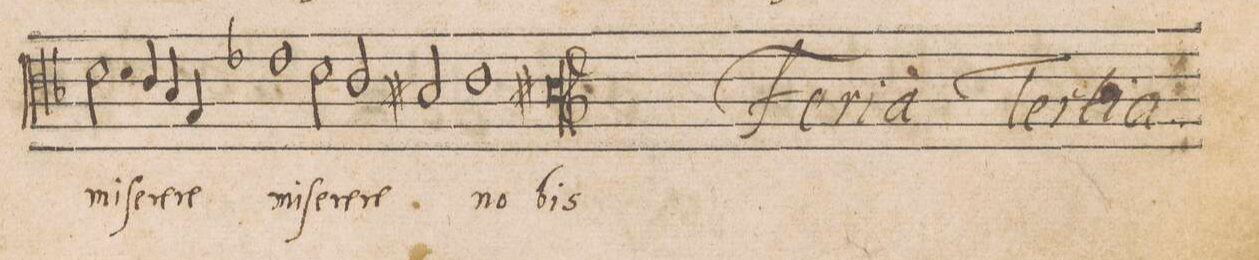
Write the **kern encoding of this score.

**kern	**text	**text
*I"ALTVS	*	*
*clefC3	*	*
*k[b-]	*	*
*met(C|)	*	*
*M2/1	*	*
2.d\	mi-	.
4c/	-ſe-	.
=45	=45	=45
4B-/	-re-	.
4G/	-re	.
1e-X	mi-	.
2d\	-ſe-	.
=46	=46	=46
2c/	-re-	.
2Bn/	-re	.
1c	no-	.
=47	=47	=47
0Bn	-bis	.
==	==	==
*-	*-	*-
